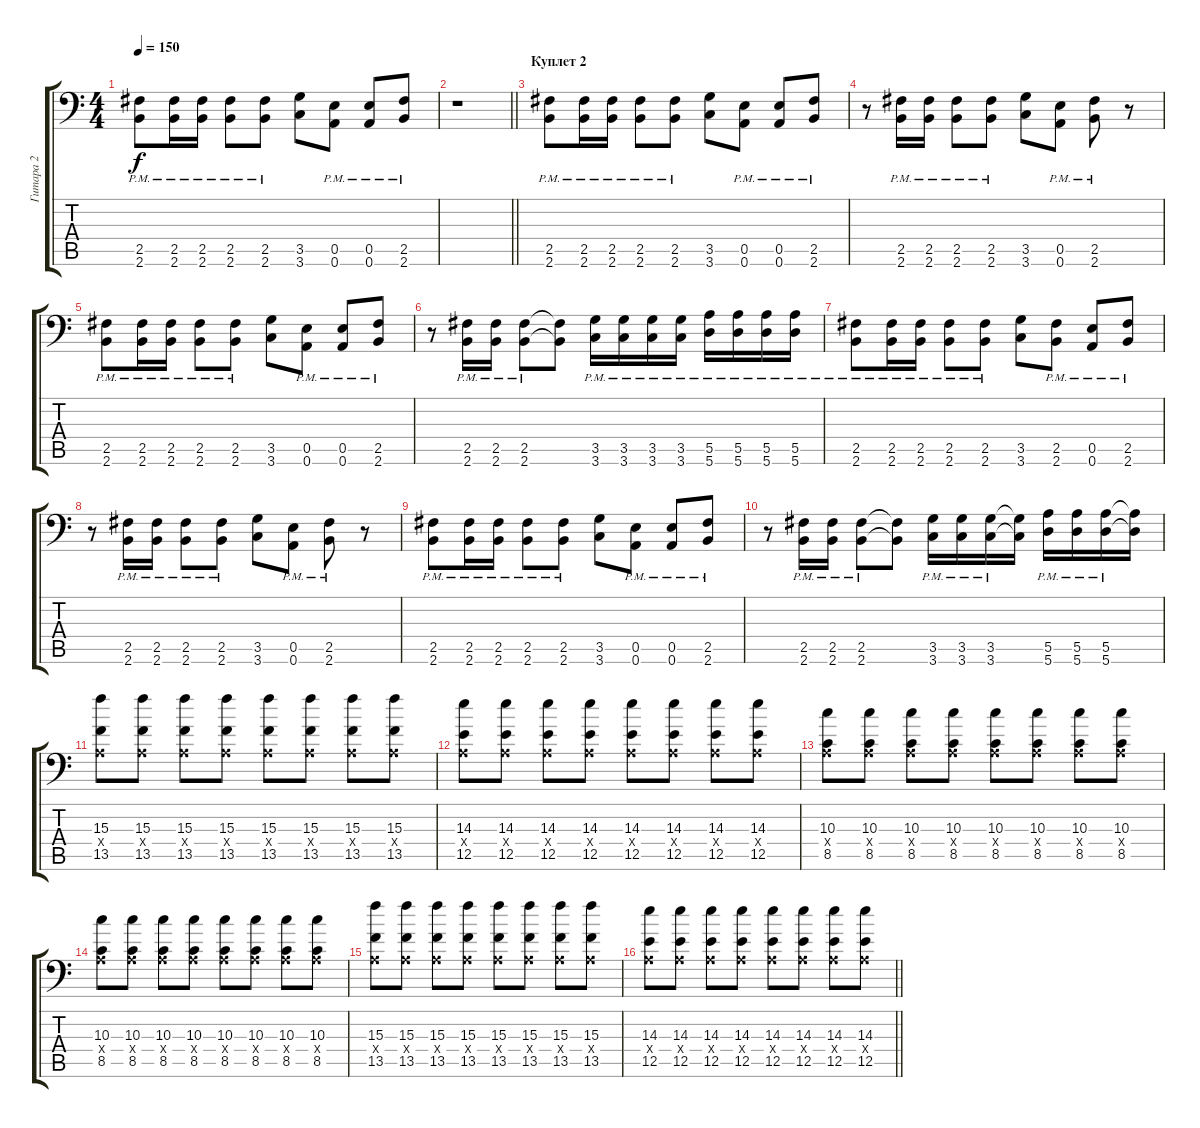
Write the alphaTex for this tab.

\track ("Гитара 2" "Гитара 2") {solo instrument distortionguitar}
\staff {score tabs}
\tuning (B3 Gb3 D3 A2 E2 A1) {hide}
\ts (4 4)
\tempo 150
\clef f4
\ks c
(2.5{pm} 2.6{pm}).8{dy f} (2.5{pm} 2.6{pm}).16 (2.5{pm} 2.6{pm}).16 (2.5{pm} 2.6{pm}).8 (2.5{pm} 2.6{pm}).8 (3.5 3.6).8 (0.5{pm} 0.6{pm}).8 (0.5{pm} 0.6{pm}).8 (2.5{pm} 2.6{pm}).8 |
\barLineRight lightlight
r.1 |
\section ("" "Куплет 2")
(2.5{pm} 2.6{pm}).8 (2.5{pm} 2.6{pm}).16 (2.5{pm} 2.6{pm}).16 (2.5{pm} 2.6{pm}).8 (2.5{pm} 2.6{pm}).8 (3.5 3.6).8 (0.5{pm} 0.6{pm}).8 (0.5{pm} 0.6{pm}).8 (2.5{pm} 2.6{pm}).8 |
r.8 (2.5{pm} 2.6{pm}).16 (2.5{pm} 2.6{pm}).16 (2.5{pm} 2.6{pm}).8 (2.5{pm} 2.6{pm}).8 (3.5 3.6).8 (0.5{pm} 0.6{pm}).8 (2.5{pm} 2.6{pm}).8 r.8 |
(2.5{pm} 2.6{pm}).8 (2.5{pm} 2.6{pm}).16 (2.5{pm} 2.6{pm}).16 (2.5{pm} 2.6{pm}).8 (2.5{pm} 2.6{pm}).8 (3.5 3.6).8 (0.5{pm} 0.6{pm}).8 (0.5{pm} 0.6{pm}).8 (2.5{pm} 2.6{pm}).8 |
r.8 (2.5{pm} 2.6{pm}).16 (2.5{pm} 2.6{pm}).16 (2.5{pm} 2.6{pm}).8 (2.5{t} 2.6{t}).8 (3.5{pm} 3.6{pm}).16 (3.5{pm} 3.6{pm}).16 (3.5{pm} 3.6{pm}).16 (3.5{pm} 3.6{pm}).16 (5.5{pm} 5.6{pm}).16 (5.5{pm} 5.6{pm}).16 (5.5{pm} 5.6{pm}).16 (5.5{pm} 5.6{pm}).16 |
(2.5{pm} 2.6{pm}).8 (2.5{pm} 2.6{pm}).16 (2.5{pm} 2.6{pm}).16 (2.5{pm} 2.6{pm}).8 (2.5{pm} 2.6{pm}).8 (3.5 3.6).8 (2.5{pm} 2.6{pm}).8 (0.5{pm} 0.6{pm}).8 (2.5{pm} 2.6{pm}).8 |
r.8 (2.5{pm} 2.6{pm}).16 (2.5{pm} 2.6{pm}).16 (2.5{pm} 2.6{pm}).8 (2.5{pm} 2.6{pm}).8 (3.5 3.6).8 (0.5{pm} 0.6{pm}).8 (2.5{pm} 2.6{pm}).8 r.8 |
(2.5{pm} 2.6{pm}).8 (2.5{pm} 2.6{pm}).16 (2.5{pm} 2.6{pm}).16 (2.5{pm} 2.6{pm}).8 (2.5{pm} 2.6{pm}).8 (3.5 3.6).8 (0.5{pm} 0.6{pm}).8 (0.5{pm} 0.6{pm}).8 (2.5{pm} 2.6{pm}).8 |
r.8 (2.5{pm} 2.6{pm}).16 (2.5{pm} 2.6{pm}).16 (2.5{pm} 2.6{pm}).8 (2.5{t} 2.6{t}).8 (3.5{pm} 3.6{pm}).16 (3.5{pm} 3.6{pm}).16 (3.5{pm} 3.6{pm}).16 (3.5{t} 3.6{t}).16 (5.5{pm} 5.6{pm}).16 (5.5{pm} 5.6{pm}).16 (5.5{pm} 5.6{pm}).16 (5.5{t} 5.6{t}).16 |
(15.3 0.4{x} 13.5).8 (15.3 0.4{x} 13.5).8 (15.3 0.4{x} 13.5).8 (15.3 0.4{x} 13.5).8 (15.3 0.4{x} 13.5).8 (15.3 0.4{x} 13.5).8 (15.3 0.4{x} 13.5).8 (15.3 0.4{x} 13.5).8 |
(14.3 0.4{x} 12.5).8 (14.3 0.4{x} 12.5).8 (14.3 0.4{x} 12.5).8 (14.3 0.4{x} 12.5).8 (14.3 0.4{x} 12.5).8 (14.3 0.4{x} 12.5).8 (14.3 0.4{x} 12.5).8 (14.3 0.4{x} 12.5).8 |
(10.3 0.4{x} 8.5).8 (10.3 0.4{x} 8.5).8 (10.3 0.4{x} 8.5).8 (10.3 0.4{x} 8.5).8 (10.3 0.4{x} 8.5).8 (10.3 0.4{x} 8.5).8 (10.3 0.4{x} 8.5).8 (10.3 0.4{x} 8.5).8 |
(10.3 0.4{x} 8.5).8 (10.3 0.4{x} 8.5).8 (10.3 0.4{x} 8.5).8 (10.3 0.4{x} 8.5).8 (10.3 0.4{x} 8.5).8 (10.3 0.4{x} 8.5).8 (10.3 0.4{x} 8.5).8 (10.3 0.4{x} 8.5).8 |
(15.3 0.4{x} 13.5).8 (15.3 0.4{x} 13.5).8 (15.3 0.4{x} 13.5).8 (15.3 0.4{x} 13.5).8 (15.3 0.4{x} 13.5).8 (15.3 0.4{x} 13.5).8 (15.3 0.4{x} 13.5).8 (15.3 0.4{x} 13.5).8 |
\barLineRight lightlight
(14.3 0.4{x} 12.5).8 (14.3 0.4{x} 12.5).8 (14.3 0.4{x} 12.5).8 (14.3 0.4{x} 12.5).8 (14.3 0.4{x} 12.5).8 (14.3 0.4{x} 12.5).8 (14.3 0.4{x} 12.5).8 (14.3 0.4{x} 12.5).8
